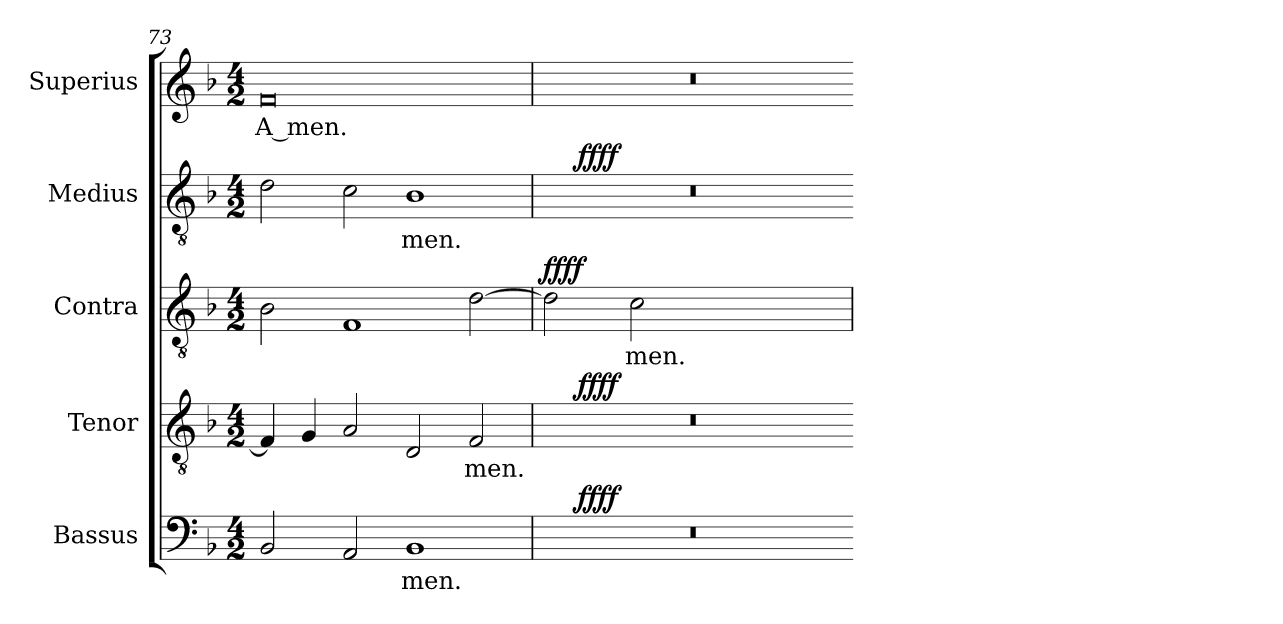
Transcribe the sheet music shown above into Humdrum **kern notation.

**kern	**text	**dynam	**kern	**text	**dynam	**kern	**text	**dynam	**kern	**text	**dynam	**kern	**text
*part5	*part5	*part5	*part4	*part4	*part4	*part3	*part3	*part3	*part2	*part2	*part2	*part1	*part1
*staff5	*staff5	*staff5	*staff4	*staff4	*staff4	*staff3	*staff3	*staff3	*staff2	*staff2	*staff2	*staff1	*staff1
*I"Bassus	*	*	*I"Tenor	*	*	*I"Contra	*	*	*I"Medius	*	*	*I"Superius	*
*clefF4	*	*	*clefGv2	*	*	*clefGv2	*	*	*clefGv2	*	*	*clefG2	*
*k[b-]	*	*	*k[b-]	*	*	*k[b-]	*	*	*k[b-]	*	*	*k[b-]	*
*F:	*	*	*F:	*	*	*F:	*	*	*F:	*	*	*F:	*
*M4/2	*	*	*M4/2	*	*	*M4/2	*	*	*M4/2	*	*	*M4/2	*
=73	=73	=73	=73	=73	=73	=73	=73	=73	=73	=73	=73	=73	=73
!	!	!	!	!	!	!	!	!	!	!	!	!	!LO:LY:b:cj
2BB-/	.	.	4F/]	.	.	2B-\	.	.	2d\	.	.	0f	A men.
.	.	.	4G/	.	.	.	.	.	.	.	.	.	.
2AA/	.	.	2A/	.	.	1F	.	.	2c\	.	.	.	.
!	!LO:LY:b	!	!	!	!	!	!	!	!	!LO:LY:b	!	!	!
1BB-	men.	.	2D/	.	.	.	.	.	1B-	men.	.	.	.
!	!	!	!	!LO:LY:b	!	!	!	!	!	!	!	!	!
.	.	.	2F/	-men.	.	[>2d\	.	.	.	.	.	.	.
=74	=74	=74	=74	=74	=74	=74	=74	=74	=74	=74	=74	=74	=74
!	!	!	!	!	!	!	!	!LO:DY:a	!	!	!	!	!
*^	*	*	*^	*	*	*	*	*	*^	*	*	*	*
0r	8ryy	.	.	0r	8ryy	.	.	2d\]	.	ffff	0r	8ryy	.	.	0r	.
.	64ryy	.	.	.	64ryy	.	.	.	.	.	.	64ryy	.	.	.	.
!	!	!	!LO:DY:b	!	!	!	!LO:DY:b	!	!	!	!	!	!	!LO:DY:a	!	!
.	1ryy	.	ffff	.	1ryy	.	ffff	.	.	.	.	1ryy	.	ffff	.	.
!	!	!	!	!	!	!	!	!	!LO:LY:b	!	!	!	!	!	!	!
.	.	.	.	.	.	.	.	2c\	-men.	.	.	.	.	.	.	.
.	.	.	.	.	.	.	.	1ryy	.	.	.	.	.	.	.	.
.	2ryy	.	.	.	2ryy	.	.	.	.	.	.	2ryy	.	.	.	.
.	4ryy	.	.	.	4ryy	.	.	.	.	.	.	4ryy	.	.	.	.
.	16..ryy	.	.	.	16..ryy	.	.	.	.	.	.	16..ryy	.	.	.	.
*v	*v	*	*	*	*	*	*	*	*	*	*v	*v	*	*	*	*
*	*	*	*v	*v	*	*	*	*	*	*	*	*	*	*
=	==	==	=	==	==	=	==	==	=	==	==	==	==
*-	*-	*-	*-	*-	*-	*-	*-	*-	*-	*-	*-	*-	*-
